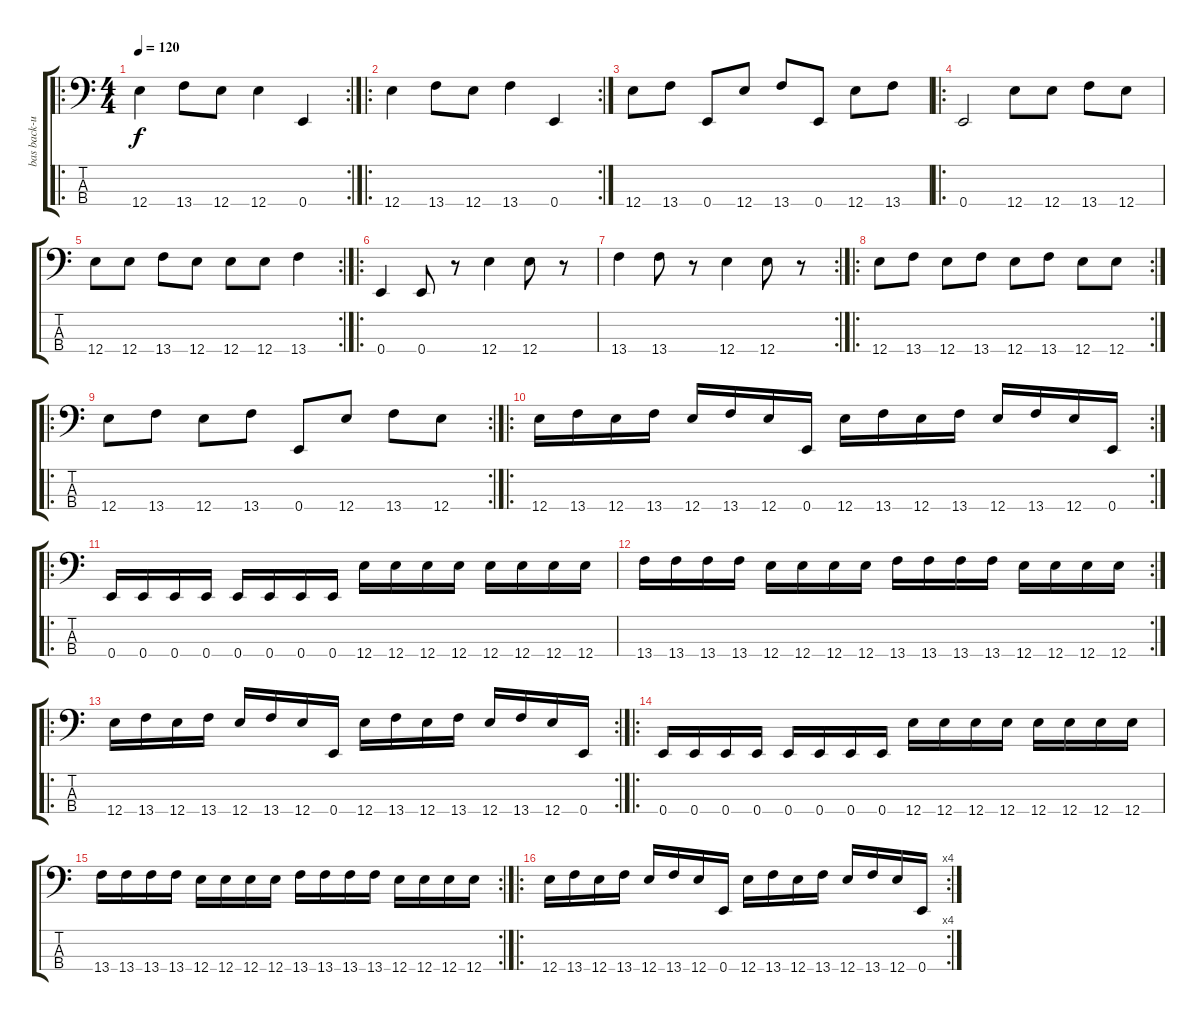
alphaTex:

\track ("bas back-up" "bas back-u") {instrument electricbassfinger}
\staff {score tabs}
\tuning (G2 D2 A1 E1) {hide}
\ro
\rc 2
\ts (4 4)
\tempo 120
\clef f4
\ks c
12.4.4{dy f} 13.4.8 12.4.8 12.4.4 0.4.4 |
\ro
\rc 2
12.4.4 13.4.8 12.4.8 13.4.4 0.4.4 |
12.4.8 13.4.8 0.4.8 12.4.8 13.4.8 0.4.8 12.4.8 13.4.8 |
\ro
0.4.2 12.4.8 12.4.8 13.4.8 12.4.8 |
\rc 2
12.4.8 12.4.8 13.4.8 12.4.8 12.4.8 12.4.8 13.4.4 |
\ro
0.4.4 0.4.8 r.8 12.4.4 12.4.8 r.8 |
\rc 2
13.4.4 13.4.8 r.8 12.4.4 12.4.8 r.8 |
\ro
\rc 2
12.4.8 13.4.8 12.4.8 13.4.8 12.4.8 13.4.8 12.4.8 12.4.8 |
\ro
\rc 2
12.4.8 13.4.8 12.4.8 13.4.8 0.4.8 12.4.8 13.4.8 12.4.8 |
\ro
\rc 2
12.4.16 13.4.16 12.4.16 13.4.16 12.4.16 13.4.16 12.4.16 0.4.16 12.4.16 13.4.16 12.4.16 13.4.16 12.4.16 13.4.16 12.4.16 0.4.16 |
\ro
0.4.16 0.4.16 0.4.16 0.4.16 0.4.16 0.4.16 0.4.16 0.4.16 12.4.16 12.4.16 12.4.16 12.4.16 12.4.16 12.4.16 12.4.16 12.4.16 |
\rc 2
13.4.16 13.4.16 13.4.16 13.4.16 12.4.16 12.4.16 12.4.16 12.4.16 13.4.16 13.4.16 13.4.16 13.4.16 12.4.16 12.4.16 12.4.16 12.4.16 |
\ro
\rc 2
12.4.16 13.4.16 12.4.16 13.4.16 12.4.16 13.4.16 12.4.16 0.4.16 12.4.16 13.4.16 12.4.16 13.4.16 12.4.16 13.4.16 12.4.16 0.4.16 |
\ro
0.4.16 0.4.16 0.4.16 0.4.16 0.4.16 0.4.16 0.4.16 0.4.16 12.4.16 12.4.16 12.4.16 12.4.16 12.4.16 12.4.16 12.4.16 12.4.16 |
\rc 2
13.4.16 13.4.16 13.4.16 13.4.16 12.4.16 12.4.16 12.4.16 12.4.16 13.4.16 13.4.16 13.4.16 13.4.16 12.4.16 12.4.16 12.4.16 12.4.16 |
\ro
\rc 4
12.4.16 13.4.16 12.4.16 13.4.16 12.4.16 13.4.16 12.4.16 0.4.16 12.4.16 13.4.16 12.4.16 13.4.16 12.4.16 13.4.16 12.4.16 0.4.16
